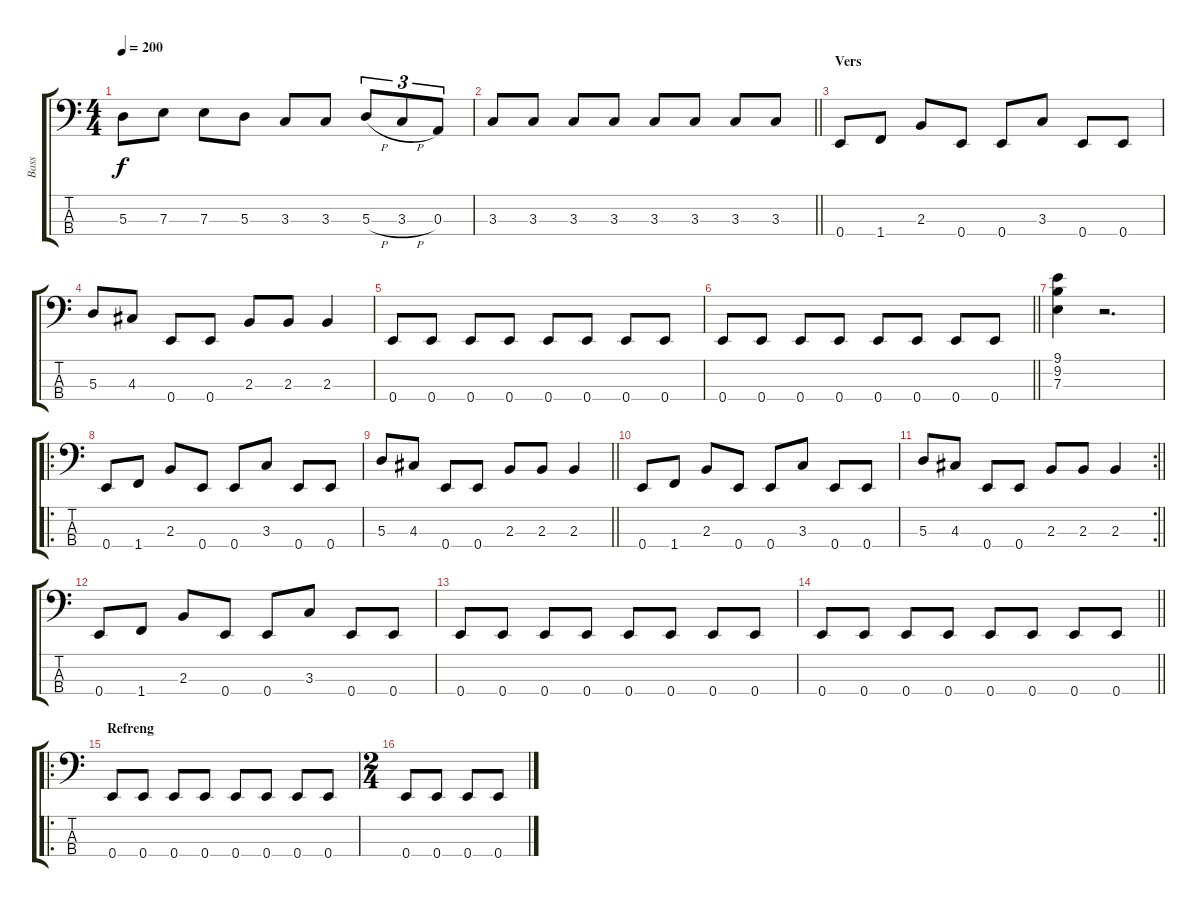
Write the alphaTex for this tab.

\track ("Bass" "Bass") {instrument electricbassfinger}
\staff {score tabs}
\tuning (G2 D2 A1 E1) {hide}
\ts (4 4)
\tempo 200
\clef f4
\ks c
5.3.8{dy f} 7.3.8 7.3.8 5.3.8 3.3.8 3.3.8 5.3{h}.8{tu (3 2)} 3.3{h}.8{tu (3 2)} 0.3.8{tu (3 2)} |
\barLineRight lightlight
3.3.8 3.3.8 3.3.8 3.3.8 3.3.8 3.3.8 3.3.8 3.3.8 |
\section ("" "Vers")
0.4.8 1.4.8 2.3.8 0.4.8 0.4.8 3.3.8 0.4.8 0.4.8 |
5.3.8 4.3.8 0.4.8 0.4.8 2.3.8 2.3.8 2.3.4 |
0.4.8 0.4.8 0.4.8 0.4.8 0.4.8 0.4.8 0.4.8 0.4.8 |
\barLineRight lightlight
0.4.8 0.4.8 0.4.8 0.4.8 0.4.8 0.4.8 0.4.8 0.4.8 |
(9.1 9.2 7.3).4 r.2{d} |
\ro
0.4.8 1.4.8 2.3.8 0.4.8 0.4.8 3.3.8 0.4.8 0.4.8 |
\barLineRight lightlight
5.3.8 4.3.8 0.4.8 0.4.8 2.3.8 2.3.8 2.3.4 |
0.4.8 1.4.8 2.3.8 0.4.8 0.4.8 3.3.8 0.4.8 0.4.8 |
\rc 2
\barLineRight lightlight
5.3.8 4.3.8 0.4.8 0.4.8 2.3.8 2.3.8 2.3.4 |
0.4.8 1.4.8 2.3.8 0.4.8 0.4.8 3.3.8 0.4.8 0.4.8 |
0.4.8 0.4.8 0.4.8 0.4.8 0.4.8 0.4.8 0.4.8 0.4.8 |
\barLineRight lightlight
0.4.8 0.4.8 0.4.8 0.4.8 0.4.8 0.4.8 0.4.8 0.4.8 |
\ro
\section ("" "Refreng")
0.4.8 0.4.8 0.4.8 0.4.8 0.4.8 0.4.8 0.4.8 0.4.8 |
\ts (2 4)
0.4.8 0.4.8 0.4.8 0.4.8
